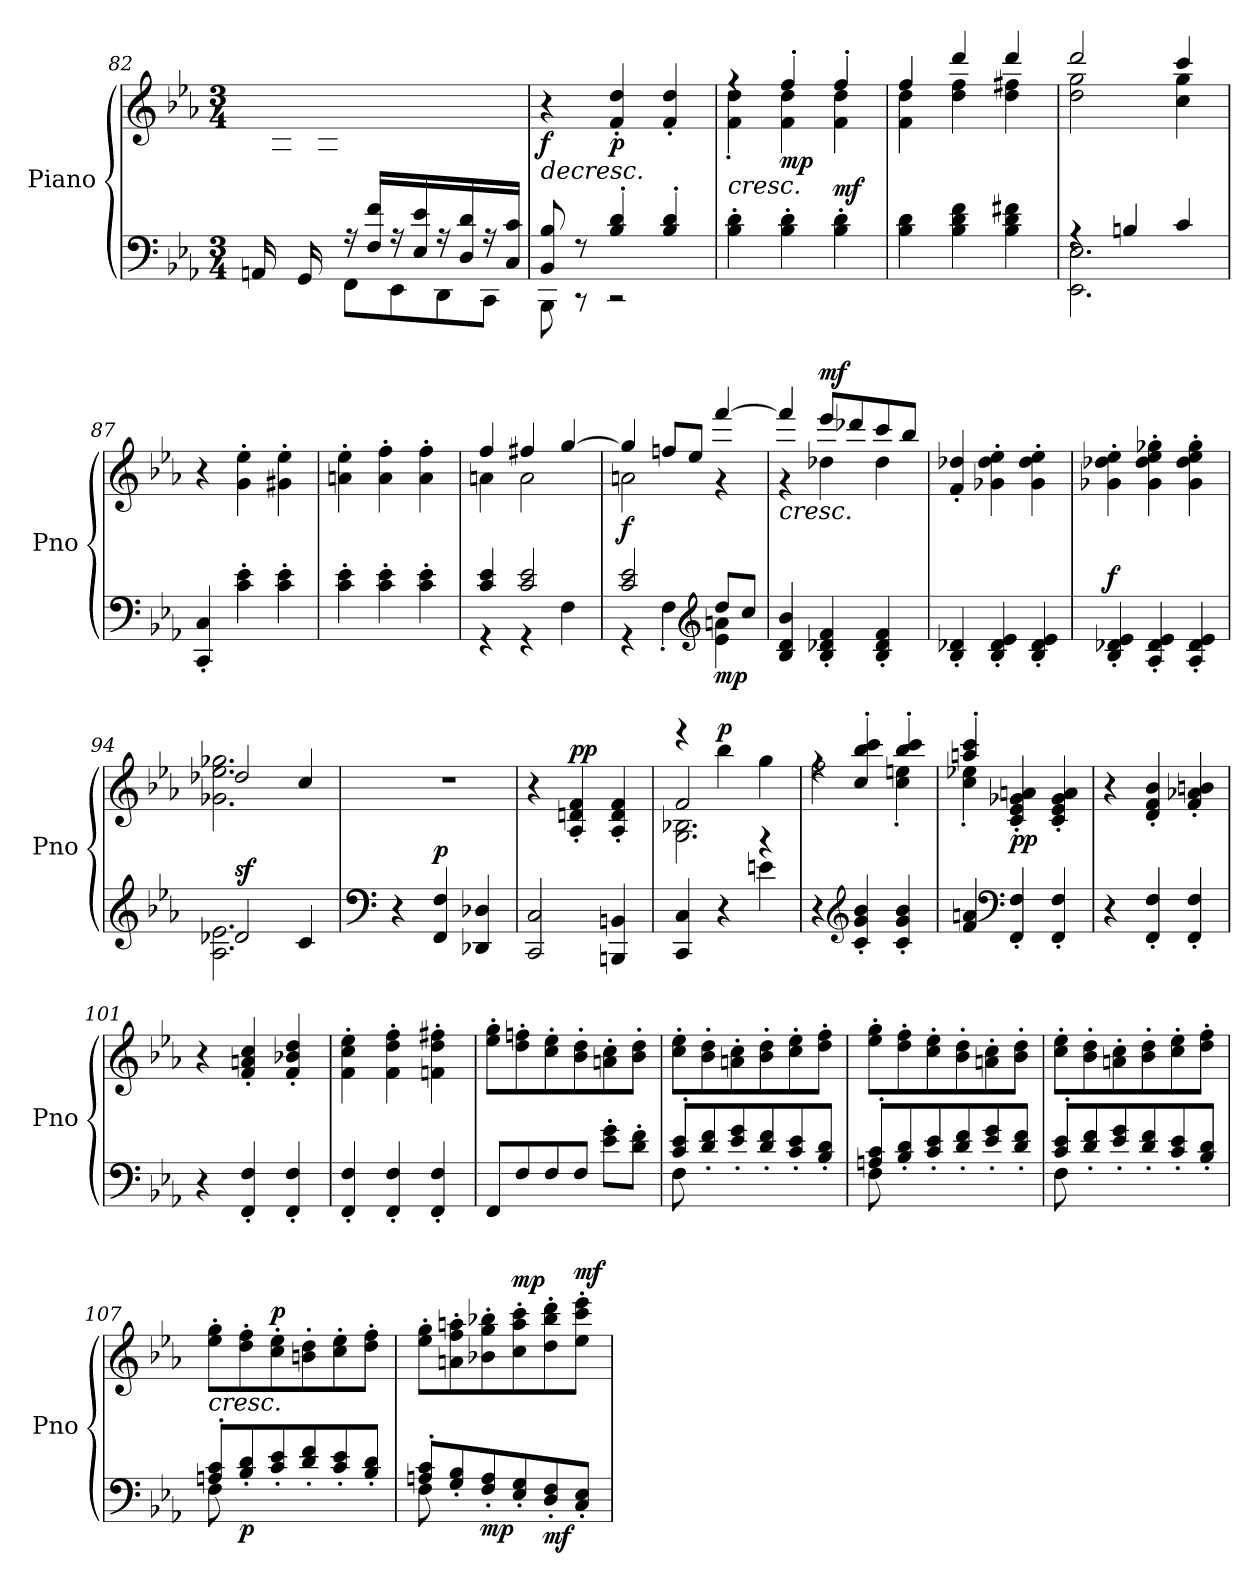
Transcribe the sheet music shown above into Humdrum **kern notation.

**kern	**kern	**dynam
*part1	*part1	*part1
*staff2	*staff1	*staff1/2
*I"Piano	*	*
*I'Pno	*	*
!!LO:LB:g=z
*clefF4	*clefG2	*
*k[b-e-a-]	*k[b-e-a-]	*
*M3/4	*M3/4	*
=82	=82	=82
*^	*	*
*	*^	*	*
16AAn/LL	4ryy	4ryy	16ryy	.
16ryy	.	.	16An\ 16an\	.
16GG/	.	.	16ryy	.
2ryy	.	.	16G\ 16g\JJ	.
.	16r	8FF\L	2ryy	.
.	16F/ 16f/LL	.	.	.
.	16r	8EE-\	.	.
.	16E-/ 16e-/	.	.	.
.	16r	8DD\	.	.
.	16D/ 16d/	.	.	.
.	16r	8CC\J	.	.
16ryy	16C/ 16c/JJ	.	.	.
*	*v	*v	*	*
=83	=83	=83	=83
!	!	!	!LO:HP:b
!	!	!	!LO:DY:n=1:b
8BB-/ 8B-/	8BBB-\	4r	> f
8r	8r	.	.
!	!	!	!LO:DY:n=2:b
4B-/' 4d/'	2r	4f/' 4dd/'	p
4B-/' 4d/'	.	4f/' 4dd/'	.
*v	*v	*	*
.	.	]
=84	=84	=84
!	!	!LO:HP:b
*	*^	*
4B-\' 4d\'	4rff	4f\' 4dd\'	<
!	!	!	!LO:DY:b
4B-\' 4d\'	4ff'/	4f\ 4dd\	mp
!	!	!	!LO:DY:a=2
4B-\' 4d\'	4ff'/	4f\ 4dd\	mf
*	*v	*v	*
.	.	[
=85	=85	=85
*	*^	*
4B-\ 4d\	4ff/	4f\ 4dd\	.
4B-\ 4d\ 4f\	4ddd/	4dd\ 4ff\	.
4B-\ 4d\ 4f#X\	4ddd/	4dd\ 4ff#X\	.
=86	=86	=86	=86
*^	*	*	*
4rA	2.EE-\ 2.E-\	2ddd/	2dd\ 2gg\	.
4Bn/	.	.	.	.
4c/	.	4ccc/	4cc\ 4gg\	.
*v	*v	*	*	*
*	*v	*v	*
=87	=87	=87
4CC/' 4C/'	4r	.
4c\' 4e-\'	4g\' 4ee-\'	.
4c\' 4e-\'	4g#X\' 4ee-\'	.
=88	=88	=88
4c\' 4e-\'	4an\' 4ee-\'	.
4c\' 4e-\'	4a\' 4ff\'	.
4c\' 4e-\'	4a\' 4ff\'	.
!!LO:PB:g=z
=89	=89	=89
*^	*^	*
4c/ 4e-/	4r	4ff/	4an\	.
2c/ 2e-/	4r	4ff#X/	2a\	.
.	4F\	[4gg/	.	.
=90	=90	=90	=90	=90
!	!	!	!	!LO:DY:b
2c/ 2e-/	4r	4gg/]	2an\	f
.	4F'\	8ffn/L	.	.
*clefG2	*	*	*	*
.	.	8ee-/J	.	.
!	!	!	!	!LO:DY:b=2
8dd/L	4e-\ 4an\	[4fff/	4r	mp
8cc/J	.	.	.	.
*v	*v	*	*	*
=91	=91	=91	=91
!	!	!	!LO:HP:b
4B-/ 4d/ 4b-/	4fff/]	4r	<
!	!	!	!LO:DY:a
4B-/' 4d-X/' 4f/'	8eee-/L	4dd-X\	mf
.	8ddd-X/	.	.
!	!	!	!LO:DY:b=2
!	!	!	!LO:DY:n=1:a
4B-/' 4d-/' 4f/'	8ccc/	4dd-\	p mp
.	8bb-/J	.	.
*	*v	*v	*
=92	=92	=92
4B-/' 4d-X/'	4f/' 4dd-X/'	.
!	!	!LO:DY:b=2
!	!	!LO:DY:n=1:a
4B-/' 4d-/' 4e-/'	4g-X\' 4dd-\' 4ee-\'	mp mf
4B-/' 4d-/' 4e-/'	4g-\' 4dd-\' 4ee-\'	.
=93	=93	=93
!	!	!LO:DY:a=2
4B-/' 4d-X/' 4e-/'	4g-X\' 4dd-X\' 4ee-\'	f
4A-/' 4d-/' 4e-/'	4g-\' 4dd-\' 4ee-\' 4gg-X\'	.
4A-/' 4d-/' 4e-/'	4g-\' 4dd-\' 4ee-\' 4gg-\'	[
=94	=94	=94
*^	*^	*
!	!	!	!	!LO:DY:a=2
2d-X/	2.A-\ 2.e-\	2dd-X/	2.g-X\ 2.ee-\ 2.gg-X\	sf
4c/	.	4cc/	.	.
*v	*v	*	*	*
*	*v	*v	*
=95	=95	=95
*clefF4	*	*
4r	2.r	.
!	!	!LO:DY:a=2
4FF/ 4F/	.	p
4DD-X/ 4D-X/	.	.
!!LO:LB:g=z
=96	=96	=96
2CC/ 2C/	4r	.
!	!	!LO:DY:a
.	4A-/' 4dn/' 4f/'	pp
4BBBn/ 4BBn/	4A-/' 4d/' 4f/'	.
=97	=97	=97
*	*^	*
*	*	*^	*
4CC/ 4C/	2f/	4reee	2.G\ 2.B-X\	.
!	!	!	!	!LO:DY:a
4r	.	4bb-\	.	p
4en\	4rF	4gg\	.	.
*	*	*v	*v	*
=98	=98	=98	=98
4r	4rff	2ff\	.
*clefG2	*	*	*
4c/' 4g/' 4b-/'	4cc/' 4bb-/' 4ccc/'	.	.
4c/' 4g/' 4b-/'	4bb-/' 4ccc/'	4cc\' 4een\'	.
=99	=99	=99	=99
4f/ 4an/	4aan/' 4ccc/'	4cc\' 4ee-X\'	.
*clefF4	*	*	*
!	!	!	!LO:DY:b
4FF/' 4F/'	4c/' 4e-/' 4g-X/' 4an/'	2ryy	pp
4FF/' 4F/'	4c/' 4e-/' 4g-/' 4a/'	.	.
*	*v	*v	*
=100	=100	=100
4r	4r	.
4FF/' 4F/'	4d/' 4f/' 4b-/'	.
4FF/' 4F/'	4f/' 4a-X/' 4bn/'	.
=101	=101	=101
4r	4r	.
4FF/' 4F/'	4f/' 4an/' 4cc/'	.
4FF/' 4F/'	4f/' 4b-X/' 4dd/'	.
=102	=102	=102
4FF/' 4F/'	4f\' 4cc\' 4ee-\'	.
4FF/' 4F/'	4f\' 4dd\' 4ff\'	.
4FF/' 4F/'	4fn\' 4dd\' 4ff#X\'	.
!!LO:LB:g=z
=103	=103	=103
8FF/L	8ee-\' 8gg\'L	.
8F/	8dd\' 8ffn\'	.
8F/	8cc\' 8ee-\'	.
8F/J	8b-\' 8dd\'	.
8e-\' 8g\'L	8an\' 8cc\'	.
8d\' 8f\'J	8b-\' 8dd\'J	.
=104	=104	=104
*^	*	*
8c/' 8e-/'L	8F\	8cc\' 8ee-\'L	.
8d/' 8f/'	2ryy	8b-\' 8dd\'	.
8e-/' 8g/'	.	8an\' 8cc\'	.
8d/' 8f/'	.	8b-\' 8dd\'	.
8c/' 8e-/'	.	8cc\' 8ee-\'	.
8B-/' 8d/'J	8ryy	8dd\' 8ff\'J	.
=105	=105	=105	=105
8An/' 8c/'L	8F\	8ee-\' 8gg\'L	.
8B-/' 8d/'	2ryy	8dd\' 8ff\'	.
8c/' 8e-/'	.	8cc\' 8ee-\'	.
8d/' 8f/'	.	8b-\' 8dd\'	.
8e-/' 8g/'	.	8an\' 8cc\'	.
8d/' 8f/'J	8ryy	8b-\' 8dd\'J	.
=106	=106	=106	=106
8c/' 8e-/'L	8F\	8cc\' 8ee-\'L	.
8d/' 8f/'	2ryy	8b-\' 8dd\'	.
8e-/' 8g/'	.	8an\' 8cc\'	.
8d/' 8f/'	.	8b-\' 8dd\'	.
8c/' 8e-/'	.	8cc\' 8ee-\'	.
8B-/' 8d/'J	8ryy	8dd\' 8ff\'J	.
=107	=107	=107	=107
!	!	!	!LO:HP:b
8An/' 8c/'L	8F\	8ee-\' 8gg\'L	<
!	!	!	!LO:DY:b=2
8B-/' 8d/'	2ryy	8dd\' 8ff\'	p
!	!	!	!LO:DY:a
8c/' 8e-/'	.	8cc\' 8ee-\'	p
8d/' 8f/'	.	8bn\' 8dd\'	.
8c/' 8e-/'	.	8cc\' 8ee-\'	.
8B-/' 8d/'J	8ryy	8dd\' 8ff\'J	.
=108	=108	=108	=108
8An/' 8c/'L	8F\	8ee-\' 8gg\'L	.
8G/' 8B-/'	2ryy	8an\' 8ff\' 8aan\'	.
!	!	!	!LO:DY:b=2
8F/' 8A/'	.	8b-X\' 8gg\' 8bb-X\'	mp
!	!	!	!LO:DY:a
8E-/' 8G/'	.	8cc\' 8aa\' 8ccc\'	mp
!	!	!	!LO:DY:b=2
8D/' 8F/'	.	8dd\' 8bb-\' 8ddd\'	mf
!	!	!	!LO:DY:n=1:a
8C/' 8E-/'J	8ryy	8ee-\' 8ccc\' 8eee-\'J	[ mf
*v	*v	*	*
=	=	=
*-	*-	*-
